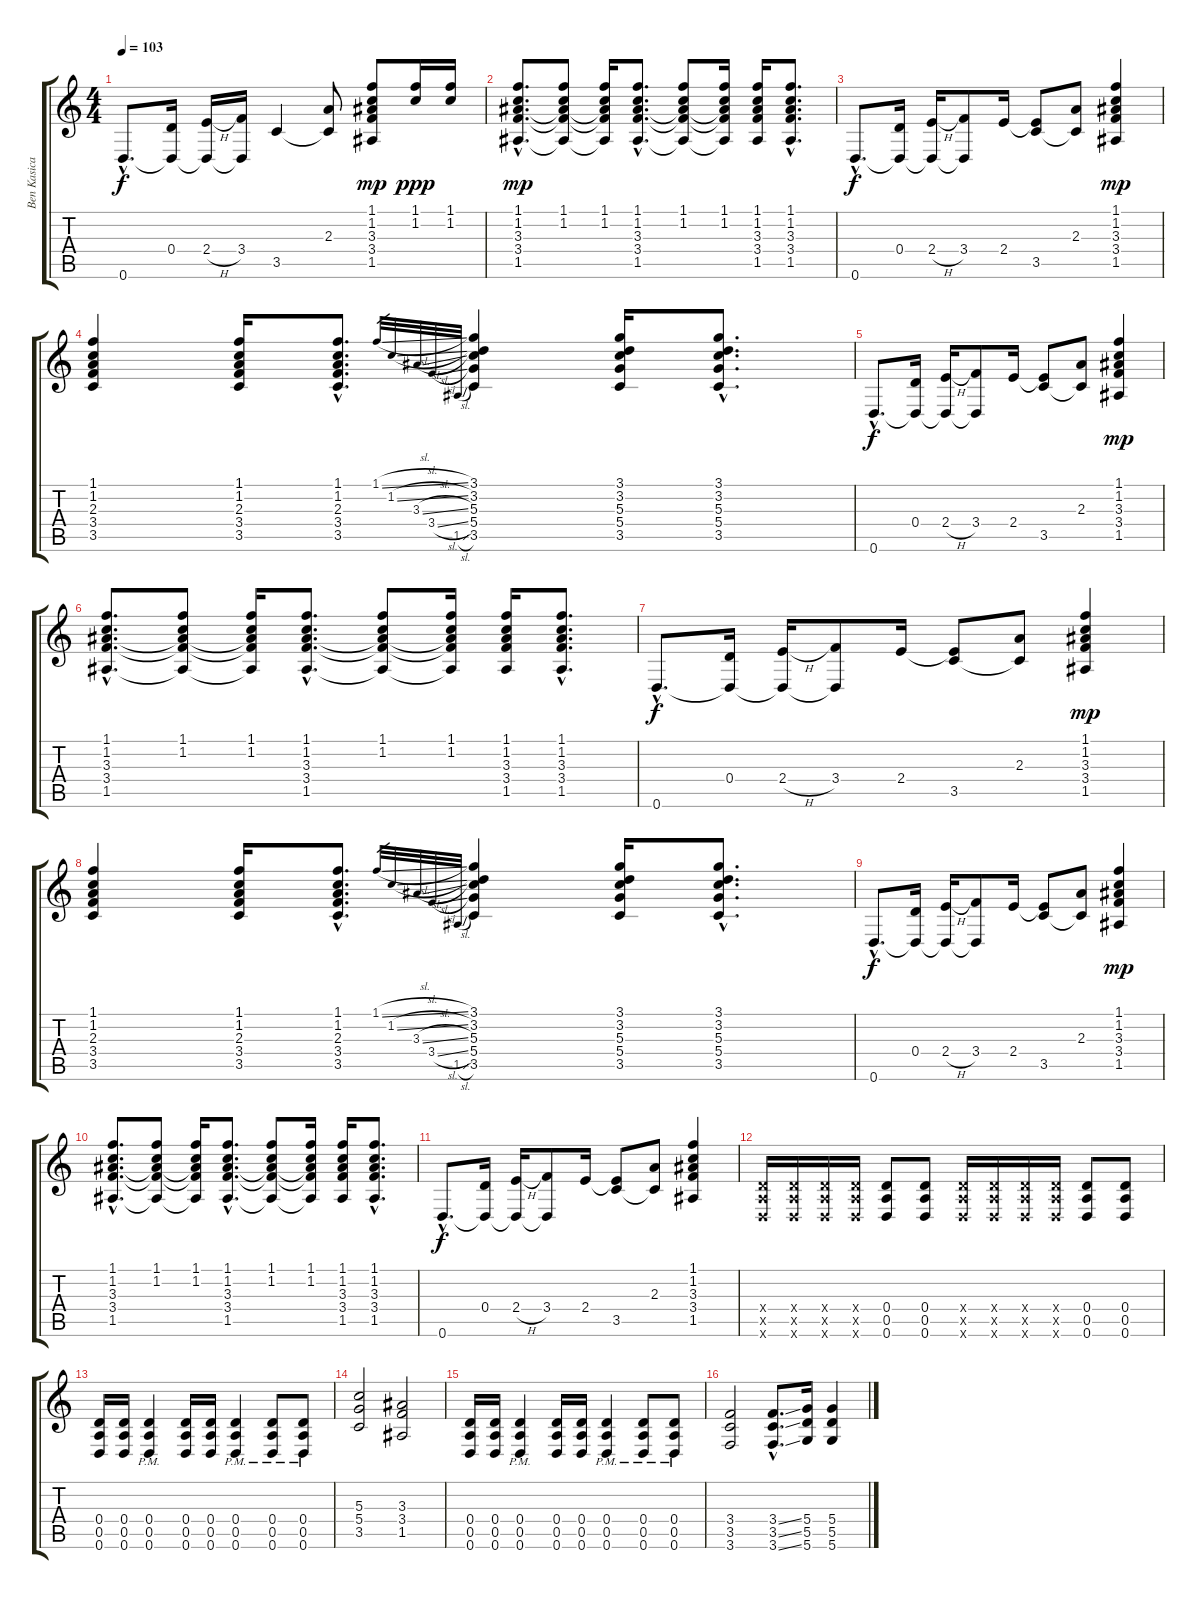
\track ("Ben Kasica - Guitar" "Ben Kasica") {instrument electricguitarclean}
\staff {score tabs}
\tuning (E4 B3 G3 D3 A2 D2) {hide}
\ts (4 4)
\tempo 103
\clef g2
\ks c
0.6{hac}.8{d dy f} (0.4 0.6{t}).16 (2.4{h} 0.6{t}).16 (3.4 0.6{t}).16 3.5.4 (2.3 3.5{t}).8 (1.1 1.2 3.3 3.4 1.5).8{dy mp} (1.1 1.2).16{dy ppp} (1.1 1.2).16 |
(1.1{hac} 1.2{hac} 3.3{hac} 3.4{hac} 1.5{hac}).8{d dy mp} (1.1 1.2 3.3{t} 3.4{t} 1.5{t}).8 (1.1 1.2 3.3{t} 3.4{t} 1.5{t}).16 (1.1{hac} 1.2{hac} 3.3{hac} 3.4{hac} 1.5{hac}).8{d} (1.1 1.2 3.3{t} 3.4{t} 1.5{t}).8 (1.1 1.2 3.3{t} 3.4{t} 1.5{t}).16 (1.1 1.2 3.3 3.4 1.5).16 (1.1{hac} 1.2{hac} 3.3{hac} 3.4{hac} 1.5{hac}).8{d} |
0.6{hac}.8{d dy f} (0.4 0.6{t}).16 (2.4{h} 0.6{t}).16 (3.4 0.6{t}).8 2.4.16 (2.4{t} 3.5).8 (2.3 3.5{t}).8 (1.1 1.2 3.3 3.4 1.5).4{dy mp} |
(1.1 1.2 2.3 3.4 3.5).4 (1.1 1.2 2.3 3.4 3.5).16 (1.1{hac} 1.2{hac} 2.3{hac} 3.4{hac} 3.5{hac}).8{d} 1.1{sl}.32{gr} 1.2{sl}.32{gr} 3.3{sl}.32{gr} 3.4{sl}.32{gr} 1.5{sl}.32{gr} (3.1 3.2 5.3 5.4 3.5).4 (3.1 3.2 5.3 5.4 3.5).16 (3.1{hac} 3.2{hac} 5.3{hac} 5.4{hac} 3.5{hac}).8{d} |
0.6{hac}.8{d dy f} (0.4 0.6{t}).16 (2.4{h} 0.6{t}).16 (3.4 0.6{t}).8 2.4.16 (2.4{t} 3.5).8 (2.3 3.5{t}).8 (1.1 1.2 3.3 3.4 1.5).4{dy mp} |
(1.1{hac} 1.2{hac} 3.3{hac} 3.4{hac} 1.5{hac}).8{d} (1.1 1.2 3.3{t} 3.4{t} 1.5{t}).8 (1.1 1.2 3.3{t} 3.4{t} 1.5{t}).16 (1.1{hac} 1.2{hac} 3.3{hac} 3.4{hac} 1.5{hac}).8{d} (1.1 1.2 3.3{t} 3.4{t} 1.5{t}).8 (1.1 1.2 3.3{t} 3.4{t} 1.5{t}).16 (1.1 1.2 3.3 3.4 1.5).16 (1.1{hac} 1.2{hac} 3.3{hac} 3.4{hac} 1.5{hac}).8{d} |
0.6{hac}.8{d dy f} (0.4 0.6{t}).16 (2.4{h} 0.6{t}).16 (3.4 0.6{t}).8 2.4.16 (2.4{t} 3.5).8 (2.3 3.5{t}).8 (1.1 1.2 3.3 3.4 1.5).4{dy mp} |
(1.1 1.2 2.3 3.4 3.5).4 (1.1 1.2 2.3 3.4 3.5).16 (1.1{hac} 1.2{hac} 2.3{hac} 3.4{hac} 3.5{hac}).8{d} 1.1{sl}.32{gr} 1.2{sl}.32{gr} 3.3{sl}.32{gr} 3.4{sl}.32{gr} 1.5{sl}.32{gr} (3.1 3.2 5.3 5.4 3.5).4 (3.1 3.2 5.3 5.4 3.5).16 (3.1{hac} 3.2{hac} 5.3{hac} 5.4{hac} 3.5{hac}).8{d} |
0.6{hac}.8{d dy f} (0.4 0.6{t}).16 (2.4{h} 0.6{t}).16 (3.4 0.6{t}).8 2.4.16 (2.4{t} 3.5).8 (2.3 3.5{t}).8 (1.1 1.2 3.3 3.4 1.5).4{dy mp} |
(1.1{hac} 1.2{hac} 3.3{hac} 3.4{hac} 1.5{hac}).8{d} (1.1 1.2 3.3{t} 3.4{t} 1.5{t}).8 (1.1 1.2 3.3{t} 3.4{t} 1.5{t}).16 (1.1{hac} 1.2{hac} 3.3{hac} 3.4{hac} 1.5{hac}).8{d} (1.1 1.2 3.3{t} 3.4{t} 1.5{t}).8 (1.1 1.2 3.3{t} 3.4{t} 1.5{t}).16 (1.1 1.2 3.3 3.4 1.5).16 (1.1{hac} 1.2{hac} 3.3{hac} 3.4{hac} 1.5{hac}).8{d} |
0.6{hac}.8{d dy f} (0.4 0.6{t}).16 (2.4{h} 0.6{t}).16 (3.4 0.6{t}).8 2.4.16 (2.4{t} 3.5).8 (2.3 3.5{t}).8 (1.1 1.2 3.3 3.4 1.5).4 |
(0.4{x} 0.5{x} 0.6{x}).16{volume 13 instrument distortionguitar} (0.4{x} 0.5{x} 0.6{x}).16 (0.4{x} 0.5{x} 0.6{x}).16 (0.4{x} 0.5{x} 0.6{x}).16 (0.4 0.5 0.6).8 (0.4 0.5 0.6).8 (0.4{x} 0.5{x} 0.6{x}).16 (0.4{x} 0.5{x} 0.6{x}).16 (0.4{x} 0.5{x} 0.6{x}).16 (0.4{x} 0.5{x} 0.6{x}).16 (0.4 0.5 0.6).8 (0.4 0.5 0.6).8 |
(0.4 0.5 0.6).16 (0.4 0.5 0.6).16 (0.4{pm} 0.5{pm} 0.6{pm}).4 (0.4 0.5 0.6).16 (0.4 0.5 0.6).16 (0.4{pm} 0.5{pm} 0.6{pm}).4 (0.4{pm} 0.5{pm} 0.6{pm}).8 (0.4{pm} 0.5{pm} 0.6{pm}).8 |
(5.3 5.4 3.5).2 (3.3 3.4 1.5).2 |
(0.4 0.5 0.6).16 (0.4 0.5 0.6).16 (0.4{pm} 0.5{pm} 0.6{pm}).4 (0.4 0.5 0.6).16 (0.4 0.5 0.6).16 (0.4{pm} 0.5{pm} 0.6{pm}).4 (0.4{pm} 0.5{pm} 0.6{pm}).8 (0.4{pm} 0.5{pm} 0.6{pm}).8 |
(3.4 3.5 3.6).2 (3.4{ss hac} 3.5{ss hac} 3.6{ss hac}).8{d} (5.4 5.5 5.6).16 (5.4 5.5 5.6).4
